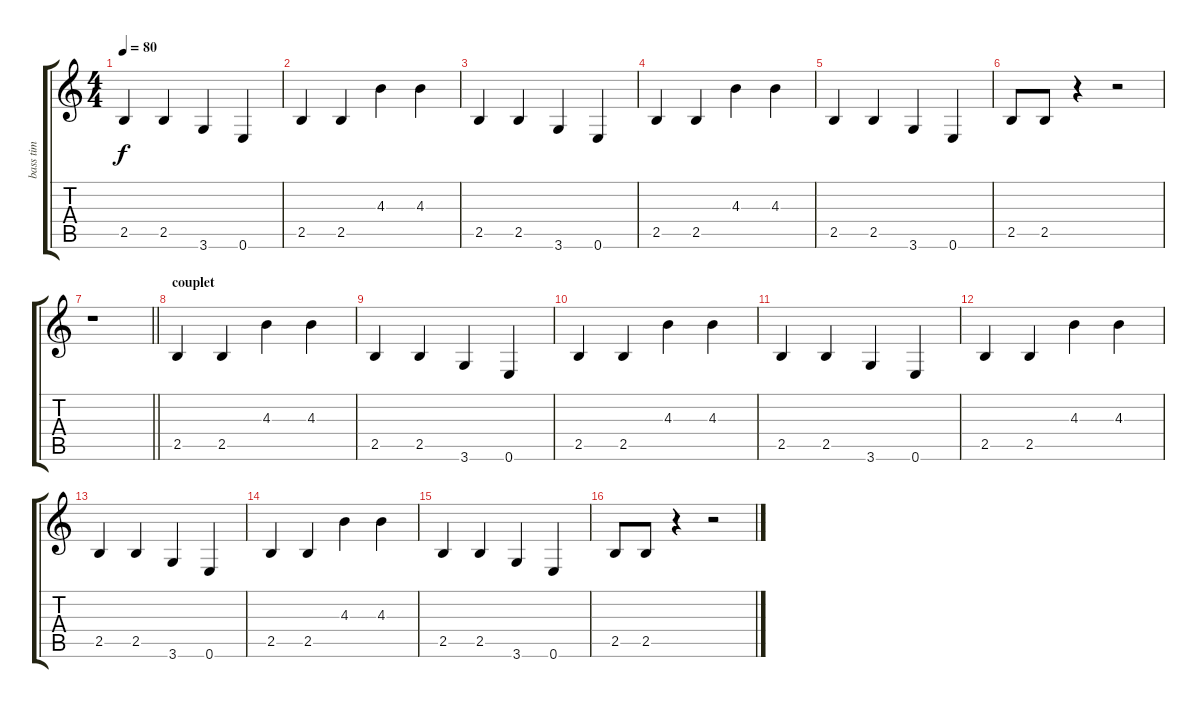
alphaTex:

\track ("bass tim" "bass tim") {instrument electricbasspick}
\staff {score tabs}
\tuning (E4 B3 G3 D3 A2 E2) {hide}
\ts (4 4)
\tempo 80
\clef g2
\ks c
2.5.4{dy f} 2.5.4 3.6.4 0.6.4 |
2.5.4 2.5.4 4.3.4 4.3.4 |
2.5.4 2.5.4 3.6.4 0.6.4 |
2.5.4 2.5.4 4.3.4 4.3.4 |
2.5.4 2.5.4 3.6.4 0.6.4 |
2.5.8 2.5.8 r.4 r.2 |
\barLineRight lightlight
r.1 |
\section ("" "couplet")
2.5.4 2.5.4 4.3.4 4.3.4 |
2.5.4 2.5.4 3.6.4 0.6.4 |
2.5.4 2.5.4 4.3.4 4.3.4 |
2.5.4 2.5.4 3.6.4 0.6.4 |
2.5.4 2.5.4 4.3.4 4.3.4 |
2.5.4 2.5.4 3.6.4 0.6.4 |
2.5.4 2.5.4 4.3.4 4.3.4 |
2.5.4 2.5.4 3.6.4 0.6.4 |
2.5.8 2.5.8 r.4 r.2
